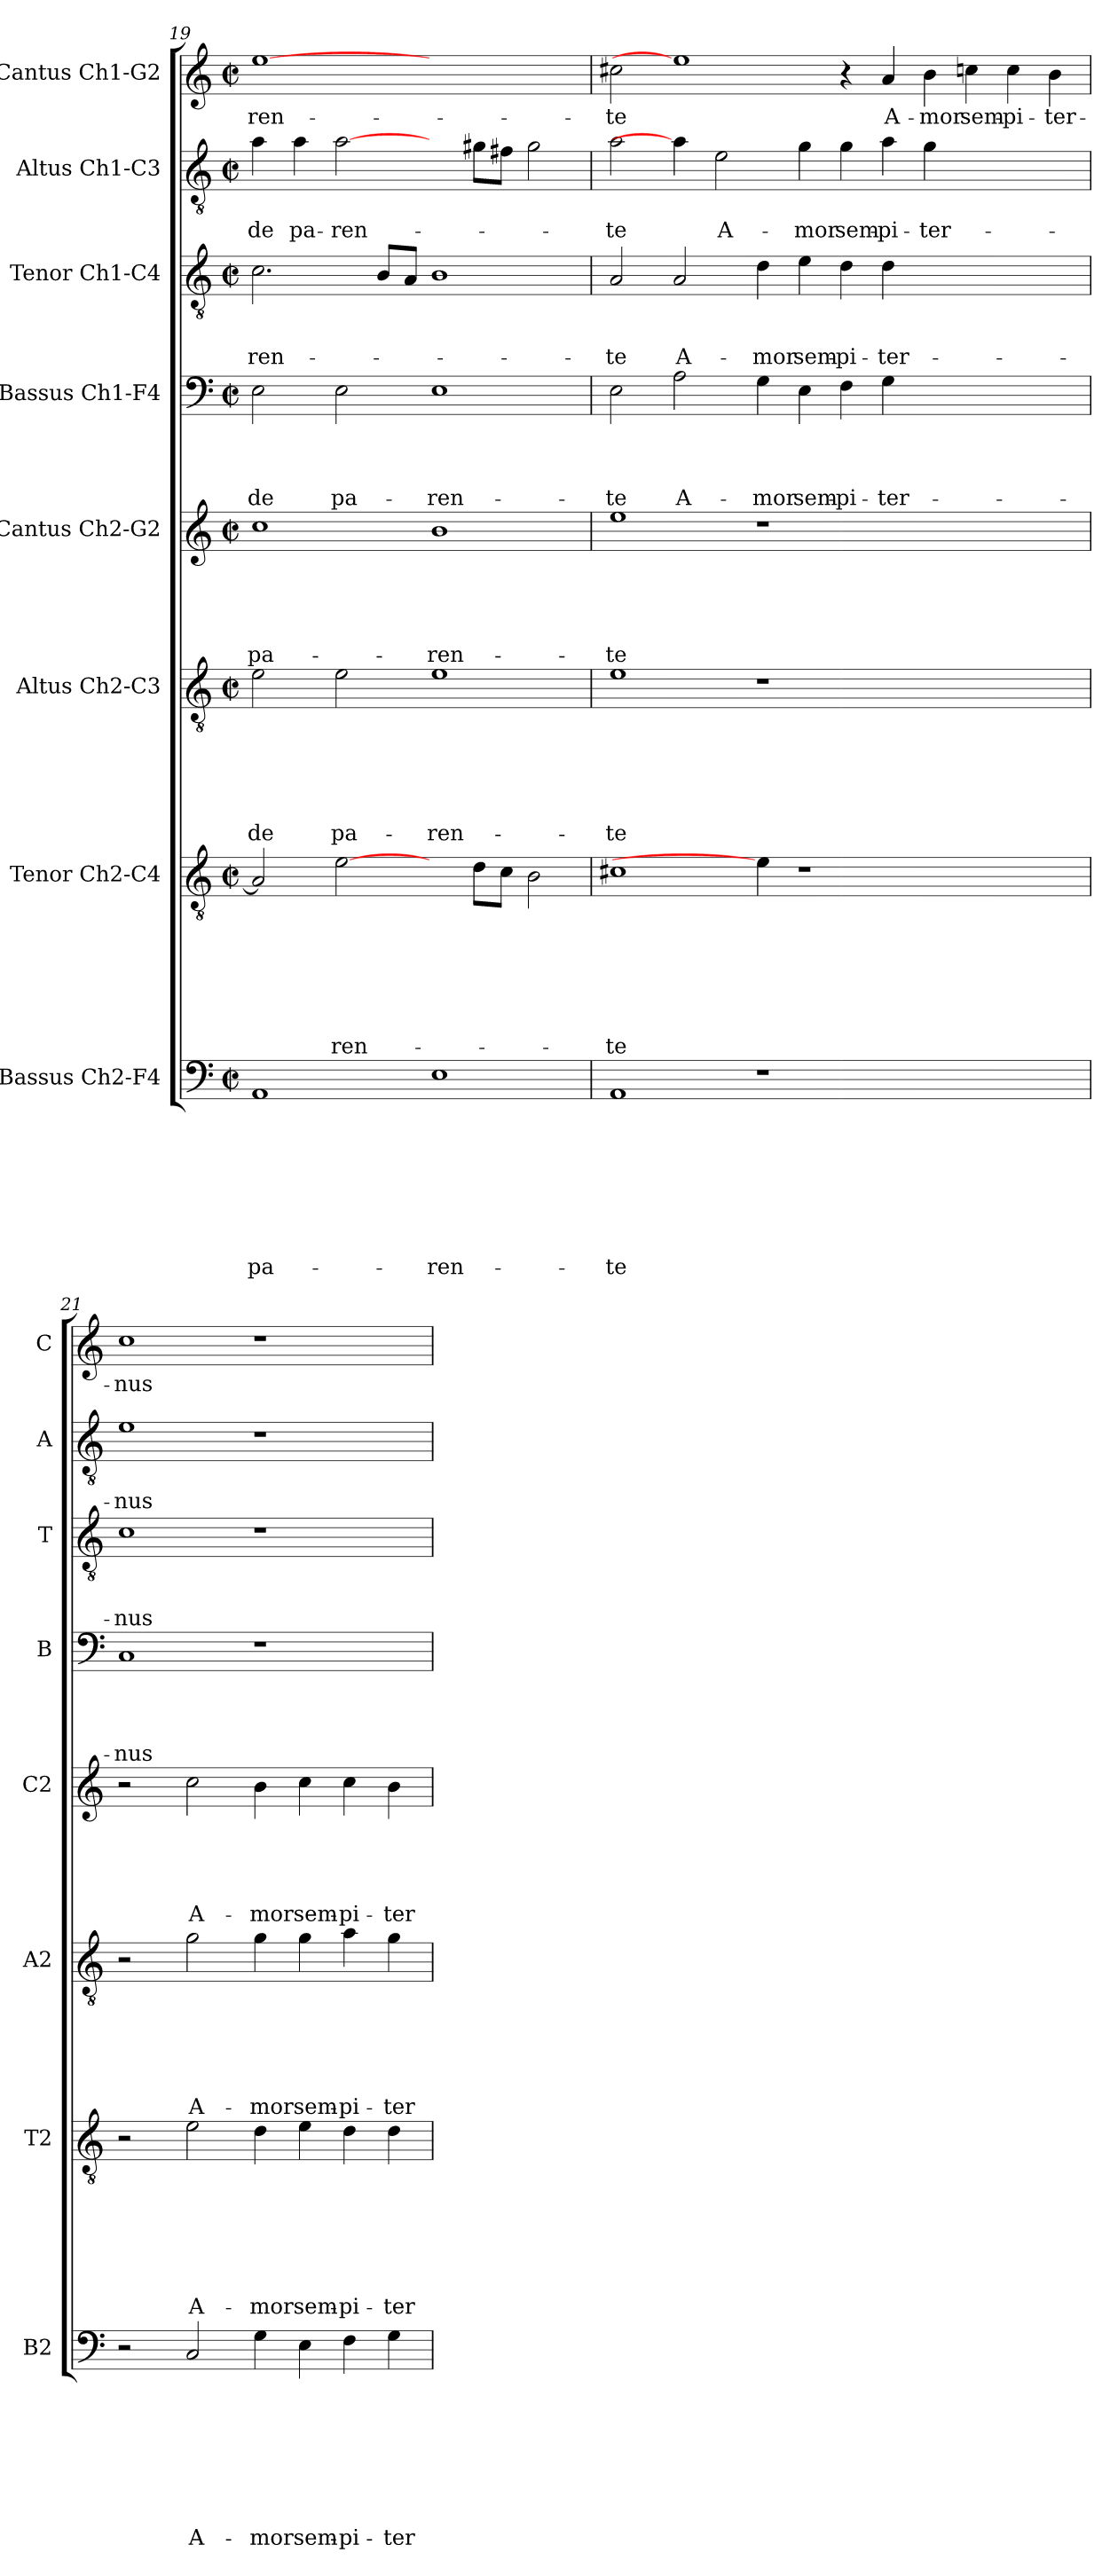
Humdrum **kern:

**kern	**text	**text	**text	**text	**text	**text	**text	**text	**kern	**text	**text	**text	**text	**text	**text	**text	**kern	**text	**text	**text	**text	**text	**text	**kern	**text	**text	**text	**text	**text	**kern	**text	**text	**text	**text	**kern	**text	**text	**text	**kern	**text	**text	**kern	**text
*part8	*part8	*part8	*part8	*part8	*part8	*part8	*part8	*part8	*part7	*part7	*part7	*part7	*part7	*part7	*part7	*part7	*part6	*part6	*part6	*part6	*part6	*part6	*part6	*part5	*part5	*part5	*part5	*part5	*part5	*part4	*part4	*part4	*part4	*part4	*part3	*part3	*part3	*part3	*part2	*part2	*part2	*part1	*part1
*staff8	*staff8	*staff8	*staff8	*staff8	*staff8	*staff8	*staff8	*staff8	*staff7	*staff7	*staff7	*staff7	*staff7	*staff7	*staff7	*staff7	*staff6	*staff6	*staff6	*staff6	*staff6	*staff6	*staff6	*staff5	*staff5	*staff5	*staff5	*staff5	*staff5	*staff4	*staff4	*staff4	*staff4	*staff4	*staff3	*staff3	*staff3	*staff3	*staff2	*staff2	*staff2	*staff1	*staff1
*I"Bassus Ch2-F4	*	*	*	*	*	*	*	*	*I"Tenor Ch2-C4	*	*	*	*	*	*	*	*I"Altus Ch2-C3	*	*	*	*	*	*	*I"Cantus Ch2-G2	*	*	*	*	*	*I"Bassus Ch1-F4	*	*	*	*	*I"Tenor Ch1-C4	*	*	*	*I"Altus Ch1-C3	*	*	*I"Cantus Ch1-G2	*
*I'B2	*	*	*	*	*	*	*	*	*I'T2	*	*	*	*	*	*	*	*I'A2	*	*	*	*	*	*	*I'C2	*	*	*	*	*	*I'B	*	*	*	*	*I'T	*	*	*	*I'A	*	*	*I'C	*
*clefF4	*	*	*	*	*	*	*	*	*clefGv2	*	*	*	*	*	*	*	*clefGv2	*	*	*	*	*	*	*clefG2	*	*	*	*	*	*clefF4	*	*	*	*	*clefGv2	*	*	*	*clefGv2	*	*	*clefG2	*
*k[]	*	*	*	*	*	*	*	*	*k[]	*	*	*	*	*	*	*	*k[]	*	*	*	*	*	*	*k[]	*	*	*	*	*	*k[]	*	*	*	*	*k[]	*	*	*	*k[]	*	*	*k[]	*
*C:	*	*	*	*	*	*	*	*	*C:	*	*	*	*	*	*	*	*C:	*	*	*	*	*	*	*C:	*	*	*	*	*	*C:	*	*	*	*	*C:	*	*	*	*C:	*	*	*C:	*
*M2/2	*	*	*	*	*	*	*	*	*M2/2	*	*	*	*	*	*	*	*M2/2	*	*	*	*	*	*	*M2/2	*	*	*	*	*	*M2/2	*	*	*	*	*M2/2	*	*	*	*M2/2	*	*	*M2/2	*
*met(c|)	*	*	*	*	*	*	*	*	*met(c|)	*	*	*	*	*	*	*	*met(c|)	*	*	*	*	*	*	*met(c|)	*	*	*	*	*	*met(c|)	*	*	*	*	*met(c|)	*	*	*	*met(c|)	*	*	*met(c|)	*
=19	=19	=19	=19	=19	=19	=19	=19	=19	=19	=19	=19	=19	=19	=19	=19	=19	=19	=19	=19	=19	=19	=19	=19	=19	=19	=19	=19	=19	=19	=19	=19	=19	=19	=19	=19	=19	=19	=19	=19	=19	=19	=19	=19
!	!	!	!	!	!	!	!	!LO:LY:b	!	!	!	!	!	!	!	!	!	!	!	!	!	!	!LO:LY:b	!	!	!	!	!	!LO:LY:b	!	!	!	!	!LO:LY:b	!	!	!	!LO:LY:b	!	!	!LO:LY:b	!	!LO:LY:b
1AA	.	.	.	.	.	.	.	pa-	2A/]	.	.	.	.	.	.	.	2e\	.	.	.	.	.	de	1cc	.	.	.	.	pa-	2E\	.	.	.	de	2.c\	.	.	-ren-	4a\	.	de	[1ee	-ren-
!	!	!	!	!	!	!	!	!	!	!	!	!	!	!	!	!	!	!	!	!	!	!	!	!	!	!	!	!	!	!	!	!	!	!	!	!	!	!	!	!	!LO:LY:b	!	!
.	.	.	.	.	.	.	.	.	.	.	.	.	.	.	.	.	.	.	.	.	.	.	.	.	.	.	.	.	.	.	.	.	.	.	.	.	.	.	4a\	.	pa-	.	.
!	!	!	!	!	!	!	!	!	!	!	!	!	!	!	!	!LO:LY:b	!	!	!	!	!	!	!LO:LY:b	!	!	!	!	!	!	!	!	!	!	!LO:LY:b	!	!	!	!	!	!	!LO:LY:b	!	!
.	.	.	.	.	.	.	.	.	[2e\	.	.	.	.	.	.	-ren-	2e\	.	.	.	.	.	pa-	.	.	.	.	.	.	2E\	.	.	.	pa-	.	.	.	.	[2a\	.	-ren-	.	.
.	.	.	.	.	.	.	.	.	.	.	.	.	.	.	.	.	.	.	.	.	.	.	.	.	.	.	.	.	.	.	.	.	.	.	8B/L	.	.	.	.	.	.	.	.
.	.	.	.	.	.	.	.	.	.	.	.	.	.	.	.	.	.	.	.	.	.	.	.	.	.	.	.	.	.	.	.	.	.	.	8A/J	.	.	.	.	.	.	.	.
!	!	!	!	!	!	!	!	!LO:LY:b	!	!	!	!	!	!	!	!	!	!	!	!	!	!	!LO:LY:b	!	!	!	!	!	!LO:LY:b	!	!	!	!	!LO:LY:b	!	!	!	!	!	!	!	!	!
1E	.	.	.	.	.	.	.	-ren-	4ryy	.	.	.	.	.	.	.	1e	.	.	.	.	.	-ren-	1b	.	.	.	.	-ren-	1E	.	.	.	-ren-	1B	.	.	.	4ryy	.	.	1ryy	.
.	.	.	.	.	.	.	.	.	8d\L	.	.	.	.	.	.	.	.	.	.	.	.	.	.	.	.	.	.	.	.	.	.	.	.	.	.	.	.	.	8g#X\L	.	.	.	.
.	.	.	.	.	.	.	.	.	8c\J	.	.	.	.	.	.	.	.	.	.	.	.	.	.	.	.	.	.	.	.	.	.	.	.	.	.	.	.	.	8f#X\J	.	.	.	.
.	.	.	.	.	.	.	.	.	2B\	.	.	.	.	.	.	.	.	.	.	.	.	.	.	.	.	.	.	.	.	.	.	.	.	.	.	.	.	.	2g#\	.	.	.	.
=20	=20	=20	=20	=20	=20	=20	=20	=20	=20	=20	=20	=20	=20	=20	=20	=20	=20	=20	=20	=20	=20	=20	=20	=20	=20	=20	=20	=20	=20	=20	=20	=20	=20	=20	=20	=20	=20	=20	=20	=20	=20	=20	=20
!	!	!	!	!	!	!	!	!LO:LY:b	!	!	!	!	!	!	!	!LO:LY:b	!	!	!	!	!	!	!LO:LY:b	!	!	!	!	!	!LO:LY:b	!	!	!	!	!LO:LY:b	!	!	!	!LO:LY:b	!	!	!LO:LY:b	!	!LO:LY:b
1AA	.	.	.	.	.	.	.	-te	1c#X	.	.	.	.	.	.	-te	1e	.	.	.	.	.	-te	1ee	.	.	.	.	-te	2E\	.	.	.	-te	2A/	.	.	-te	2a\	.	-te	2cc#X\	-te
!	!	!	!	!	!	!	!	!	!	!	!	!	!	!	!	!	!	!	!	!	!	!	!	!	!	!	!	!	!	!	!	!	!	!LO:LY:b	!	!	!	!LO:LY:b	!	!	!	!	!
.	.	.	.	.	.	.	.	.	.	.	.	.	.	.	.	.	.	.	.	.	.	.	.	.	.	.	.	.	.	2A\	.	.	.	A-	2A/	.	.	A-	4a\]	.	.	1ee]	.
!	!	!	!	!	!	!	!	!	!	!	!	!	!	!	!	!	!	!	!	!	!	!	!	!	!	!	!	!	!	!	!	!	!	!	!	!	!	!	!	!	!LO:LY:b	!	!
.	.	.	.	.	.	.	.	.	.	.	.	.	.	.	.	.	.	.	.	.	.	.	.	.	.	.	.	.	.	.	.	.	.	.	.	.	.	.	2e\	.	A-	.	.
!	!	!	!	!	!	!	!	!	!	!	!	!	!	!	!	!	!	!	!	!	!	!	!	!	!	!	!	!	!	!	!	!	!	!LO:LY:b	!	!	!	!LO:LY:b	!	!	!	!	!
1r	.	.	.	.	.	.	.	.	4e\]	.	.	.	.	.	.	.	1r	.	.	.	.	.	.	1r	.	.	.	.	.	4G\	.	.	.	-mor	4d\	.	.	-mor	.	.	.	.	.
!	!	!	!	!	!	!	!	!	!	!	!	!	!	!	!	!	!	!	!	!	!	!	!	!	!	!	!	!	!	!	!	!	!	!LO:LY:b	!	!	!	!LO:LY:b	!	!	!LO:LY:b	!	!
.	.	.	.	.	.	.	.	.	1r	.	.	.	.	.	.	.	.	.	.	.	.	.	.	.	.	.	.	.	.	4E\	.	.	.	sem-	4e\	.	.	sem-	4g\	.	-mor	.	.
!	!	!	!	!	!	!	!	!	!	!	!	!	!	!	!	!	!	!	!	!	!	!	!	!	!	!	!	!	!	!	!	!	!	!LO:LY:b	!	!	!	!LO:LY:b	!	!	!LO:LY:b	!	!
.	.	.	.	.	.	.	.	.	.	.	.	.	.	.	.	.	.	.	.	.	.	.	.	.	.	.	.	.	.	4F\	.	.	.	-pi-	4d\	.	.	-pi-	4g\	.	sem-	4r	.
!	!	!	!	!	!	!	!	!	!	!	!	!	!	!	!	!	!	!	!	!	!	!	!	!	!	!	!	!	!	!	!	!	!	!LO:LY:b	!	!	!	!LO:LY:b	!	!	!LO:LY:b	!	!LO:LY:b
.	.	.	.	.	.	.	.	.	.	.	.	.	.	.	.	.	.	.	.	.	.	.	.	.	.	.	.	.	.	4G\	.	.	.	-ter-	4d\	.	.	-ter-	4a\	.	-pi-	4a/	A-
!	!	!	!	!	!	!	!	!	!	!	!	!	!	!	!	!	!	!	!	!	!	!	!	!	!	!	!	!	!	!	!	!	!	!	!	!	!	!	!	!	!LO:LY:b	!	!LO:LY:b
1ryy	.	.	.	.	.	.	.	.	.	.	.	.	.	.	.	.	1ryy	.	.	.	.	.	.	1ryy	.	.	.	.	.	1ryy	.	.	.	.	1ryy	.	.	.	4g\	.	-ter-	4b\	-mor
!	!	!	!	!	!	!	!	!	!	!	!	!	!	!	!	!	!	!	!	!	!	!	!	!	!	!	!	!	!	!	!	!	!	!	!	!	!	!	!	!	!	!	!LO:LY:b
.	.	.	.	.	.	.	.	.	2.ryy	.	.	.	.	.	.	.	.	.	.	.	.	.	.	.	.	.	.	.	.	.	.	.	.	.	.	.	.	.	2.ryy	.	.	4ccn\	sem-
!	!	!	!	!	!	!	!	!	!	!	!	!	!	!	!	!	!	!	!	!	!	!	!	!	!	!	!	!	!	!	!	!	!	!	!	!	!	!	!	!	!	!	!LO:LY:b
.	.	.	.	.	.	.	.	.	.	.	.	.	.	.	.	.	.	.	.	.	.	.	.	.	.	.	.	.	.	.	.	.	.	.	.	.	.	.	.	.	.	4cc\	-pi-
!	!	!	!	!	!	!	!	!	!	!	!	!	!	!	!	!	!	!	!	!	!	!	!	!	!	!	!	!	!	!	!	!	!	!	!	!	!	!	!	!	!	!	!LO:LY:b
.	.	.	.	.	.	.	.	.	.	.	.	.	.	.	.	.	.	.	.	.	.	.	.	.	.	.	.	.	.	.	.	.	.	.	.	.	.	.	.	.	.	4b\	-ter-
!!LO:LB:g=z
=21	=21	=21	=21	=21	=21	=21	=21	=21	=21	=21	=21	=21	=21	=21	=21	=21	=21	=21	=21	=21	=21	=21	=21	=21	=21	=21	=21	=21	=21	=21	=21	=21	=21	=21	=21	=21	=21	=21	=21	=21	=21	=21	=21
!	!	!	!	!	!	!	!	!	!	!	!	!	!	!	!	!	!	!	!	!	!	!	!	!	!	!	!	!	!	!	!	!	!	!LO:LY:b	!	!	!	!LO:LY:b	!	!	!LO:LY:b	!	!LO:LY:b
2r	.	.	.	.	.	.	.	.	2r	.	.	.	.	.	.	.	2r	.	.	.	.	.	.	2r	.	.	.	.	.	1C	.	.	.	-nus	1c	.	.	-nus	1e	.	-nus	1cc	-nus
!	!	!	!	!	!	!	!	!LO:LY:b	!	!	!	!	!	!	!	!LO:LY:b	!	!	!	!	!	!	!LO:LY:b	!	!	!	!	!	!LO:LY:b	!	!	!	!	!	!	!	!	!	!	!	!	!	!
2C/	.	.	.	.	.	.	.	A-	2e\	.	.	.	.	.	.	A-	2g\	.	.	.	.	.	A-	2cc\	.	.	.	.	A-	.	.	.	.	.	.	.	.	.	.	.	.	.	.
!	!	!	!	!	!	!	!	!LO:LY:b	!	!	!	!	!	!	!	!LO:LY:b	!	!	!	!	!	!	!LO:LY:b	!	!	!	!	!	!LO:LY:b	!	!	!	!	!	!	!	!	!	!	!	!	!	!
4G\	.	.	.	.	.	.	.	-mor	4d\	.	.	.	.	.	.	-mor	4g\	.	.	.	.	.	-mor	4b\	.	.	.	.	-mor	1r	.	.	.	.	1r	.	.	.	1r	.	.	1r	.
!	!	!	!	!	!	!	!	!LO:LY:b	!	!	!	!	!	!	!	!LO:LY:b	!	!	!	!	!	!	!LO:LY:b	!	!	!	!	!	!LO:LY:b	!	!	!	!	!	!	!	!	!	!	!	!	!	!
4E\	.	.	.	.	.	.	.	sem-	4e\	.	.	.	.	.	.	sem-	4g\	.	.	.	.	.	sem-	4cc\	.	.	.	.	sem-	.	.	.	.	.	.	.	.	.	.	.	.	.	.
!	!	!	!	!	!	!	!	!LO:LY:b	!	!	!	!	!	!	!	!LO:LY:b	!	!	!	!	!	!	!LO:LY:b	!	!	!	!	!	!LO:LY:b	!	!	!	!	!	!	!	!	!	!	!	!	!	!
4F\	.	.	.	.	.	.	.	-pi-	4d\	.	.	.	.	.	.	-pi-	4a\	.	.	.	.	.	-pi-	4cc\	.	.	.	.	-pi-	.	.	.	.	.	.	.	.	.	.	.	.	.	.
!	!	!	!	!	!	!	!	!LO:LY:b	!	!	!	!	!	!	!	!LO:LY:b	!	!	!	!	!	!	!LO:LY:b	!	!	!	!	!	!LO:LY:b	!	!	!	!	!	!	!	!	!	!	!	!	!	!
4G\	.	.	.	.	.	.	.	-ter-	4d\	.	.	.	.	.	.	-ter-	4g\	.	.	.	.	.	-ter-	4b\	.	.	.	.	-ter-	.	.	.	.	.	.	.	.	.	.	.	.	.	.
=	=	=	=	=	=	=	=	=	=	=	=	=	=	=	=	=	=	=	=	=	=	=	=	=	=	=	=	=	=	=	=	=	=	=	=	=	=	=	=	=	=	=	=
*-	*-	*-	*-	*-	*-	*-	*-	*-	*-	*-	*-	*-	*-	*-	*-	*-	*-	*-	*-	*-	*-	*-	*-	*-	*-	*-	*-	*-	*-	*-	*-	*-	*-	*-	*-	*-	*-	*-	*-	*-	*-	*-	*-
